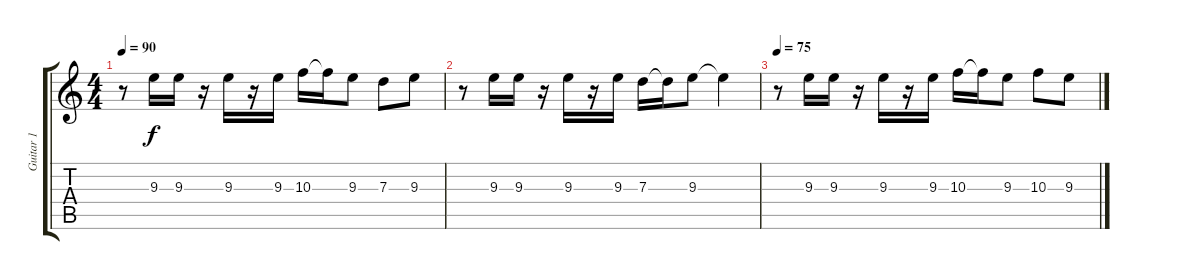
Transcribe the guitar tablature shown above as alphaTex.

\track ("Guitar 1" "Guitar 1") {instrument acousticguitarnylon}
\staff {score tabs}
\tuning (E4 B3 G3 D3 A2 E2) {hide}
\ts (4 4)
\tempo 90
\clef g2
\ks c
r.8{dy f} 9.3.16 9.3.16 r.16 9.3.16 r.16 9.3.16 10.3.16 10.3{t}.16 9.3.8 7.3.8 9.3.8 |
r.8 9.3.16 9.3.16 r.16 9.3.16 r.16 9.3.16 7.3.16 7.3{t}.16 9.3.8 9.3{t}.4 |
\tempo 75
r.8 9.3.16 9.3.16 r.16 9.3.16 r.16 9.3.16 10.3.16 10.3{t}.16 9.3.8 10.3.8 9.3.8
